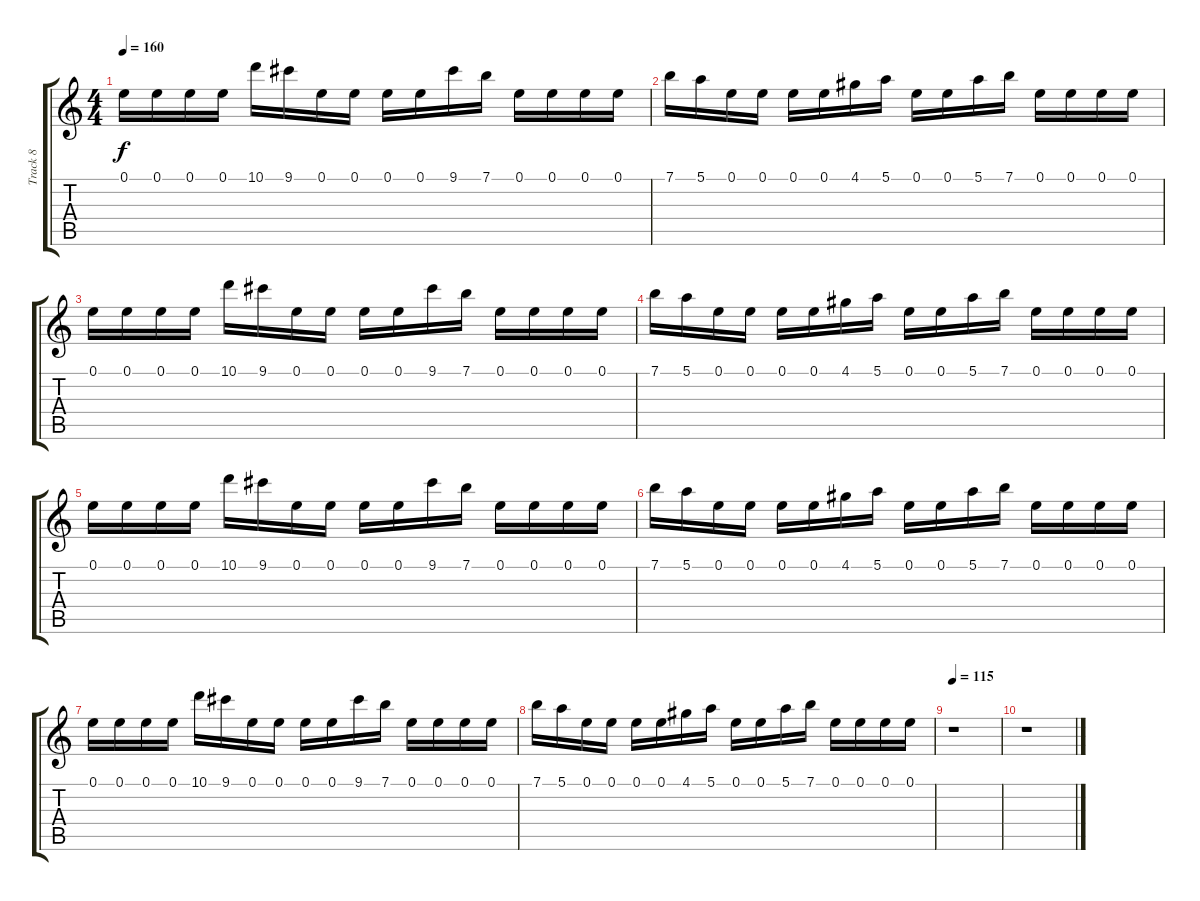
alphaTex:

\track ("Track 8" "Track 8") {instrument distortionguitar}
\staff {score tabs}
\tuning (E4 B3 G3 D3 A2 E2) {hide}
\ts (4 4)
\tempo 160
\clef g2
\ks c
0.1.16{dy f} 0.1.16 0.1.16 0.1.16 10.1.16 9.1.16 0.1.16 0.1.16 0.1.16 0.1.16 9.1.16 7.1.16 0.1.16 0.1.16 0.1.16 0.1.16 |
7.1.16 5.1.16 0.1.16 0.1.16 0.1.16 0.1.16 4.1.16 5.1.16 0.1.16 0.1.16 5.1.16 7.1.16 0.1.16 0.1.16 0.1.16 0.1.16 |
0.1.16 0.1.16 0.1.16 0.1.16 10.1.16 9.1.16 0.1.16 0.1.16 0.1.16 0.1.16 9.1.16 7.1.16 0.1.16 0.1.16 0.1.16 0.1.16 |
7.1.16 5.1.16 0.1.16 0.1.16 0.1.16 0.1.16 4.1.16 5.1.16 0.1.16 0.1.16 5.1.16 7.1.16 0.1.16 0.1.16 0.1.16 0.1.16 |
0.1.16 0.1.16 0.1.16 0.1.16 10.1.16 9.1.16 0.1.16 0.1.16 0.1.16 0.1.16 9.1.16 7.1.16 0.1.16 0.1.16 0.1.16 0.1.16 |
7.1.16 5.1.16 0.1.16 0.1.16 0.1.16 0.1.16 4.1.16 5.1.16 0.1.16 0.1.16 5.1.16 7.1.16 0.1.16 0.1.16 0.1.16 0.1.16 |
0.1.16 0.1.16 0.1.16 0.1.16 10.1.16 9.1.16 0.1.16 0.1.16 0.1.16 0.1.16 9.1.16 7.1.16 0.1.16 0.1.16 0.1.16 0.1.16 |
7.1.16 5.1.16 0.1.16 0.1.16 0.1.16 0.1.16 4.1.16 5.1.16 0.1.16 0.1.16 5.1.16 7.1.16 0.1.16 0.1.16 0.1.16 0.1.16 |
\tempo 115
r.1 |
r.1
